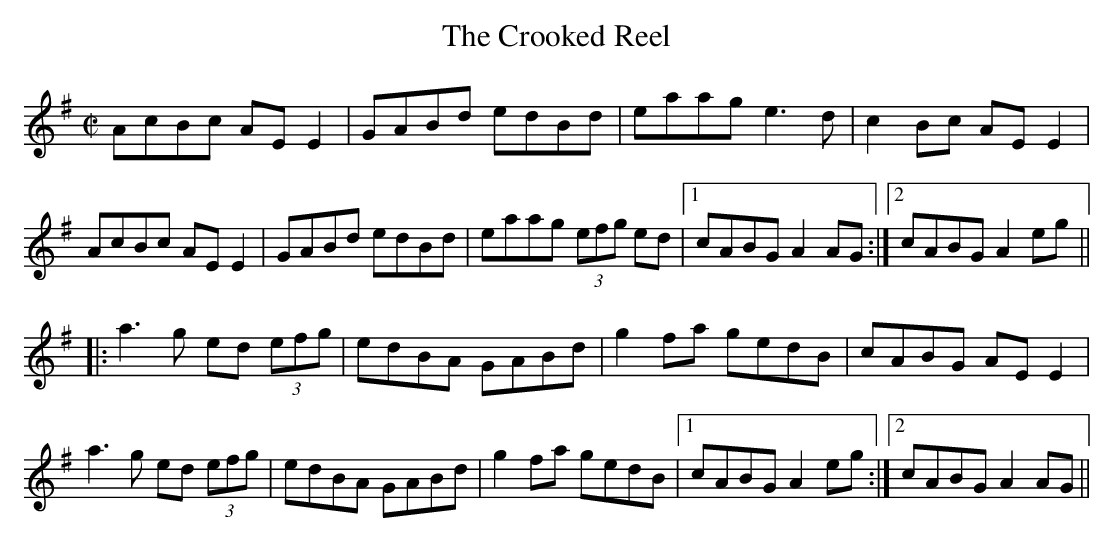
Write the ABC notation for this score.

X:1
T:Crooked Reel, The
M:C|
K:Ador
AcBc AEE2|GABd edBd|eaag e3d|c2Bc AEE2|
AcBc AEE2|GABd edBd|eaag (3efg ed|1 cABG A2AG:|2 cABG A2eg||
|:a3g ed (3efg|edBA GABd|g2fa gedB|cABG AEE2|
a3g ed (3efg|edBA GABd|g2fa gedB|1 cABG A2eg:|2 cABG A2AG||
